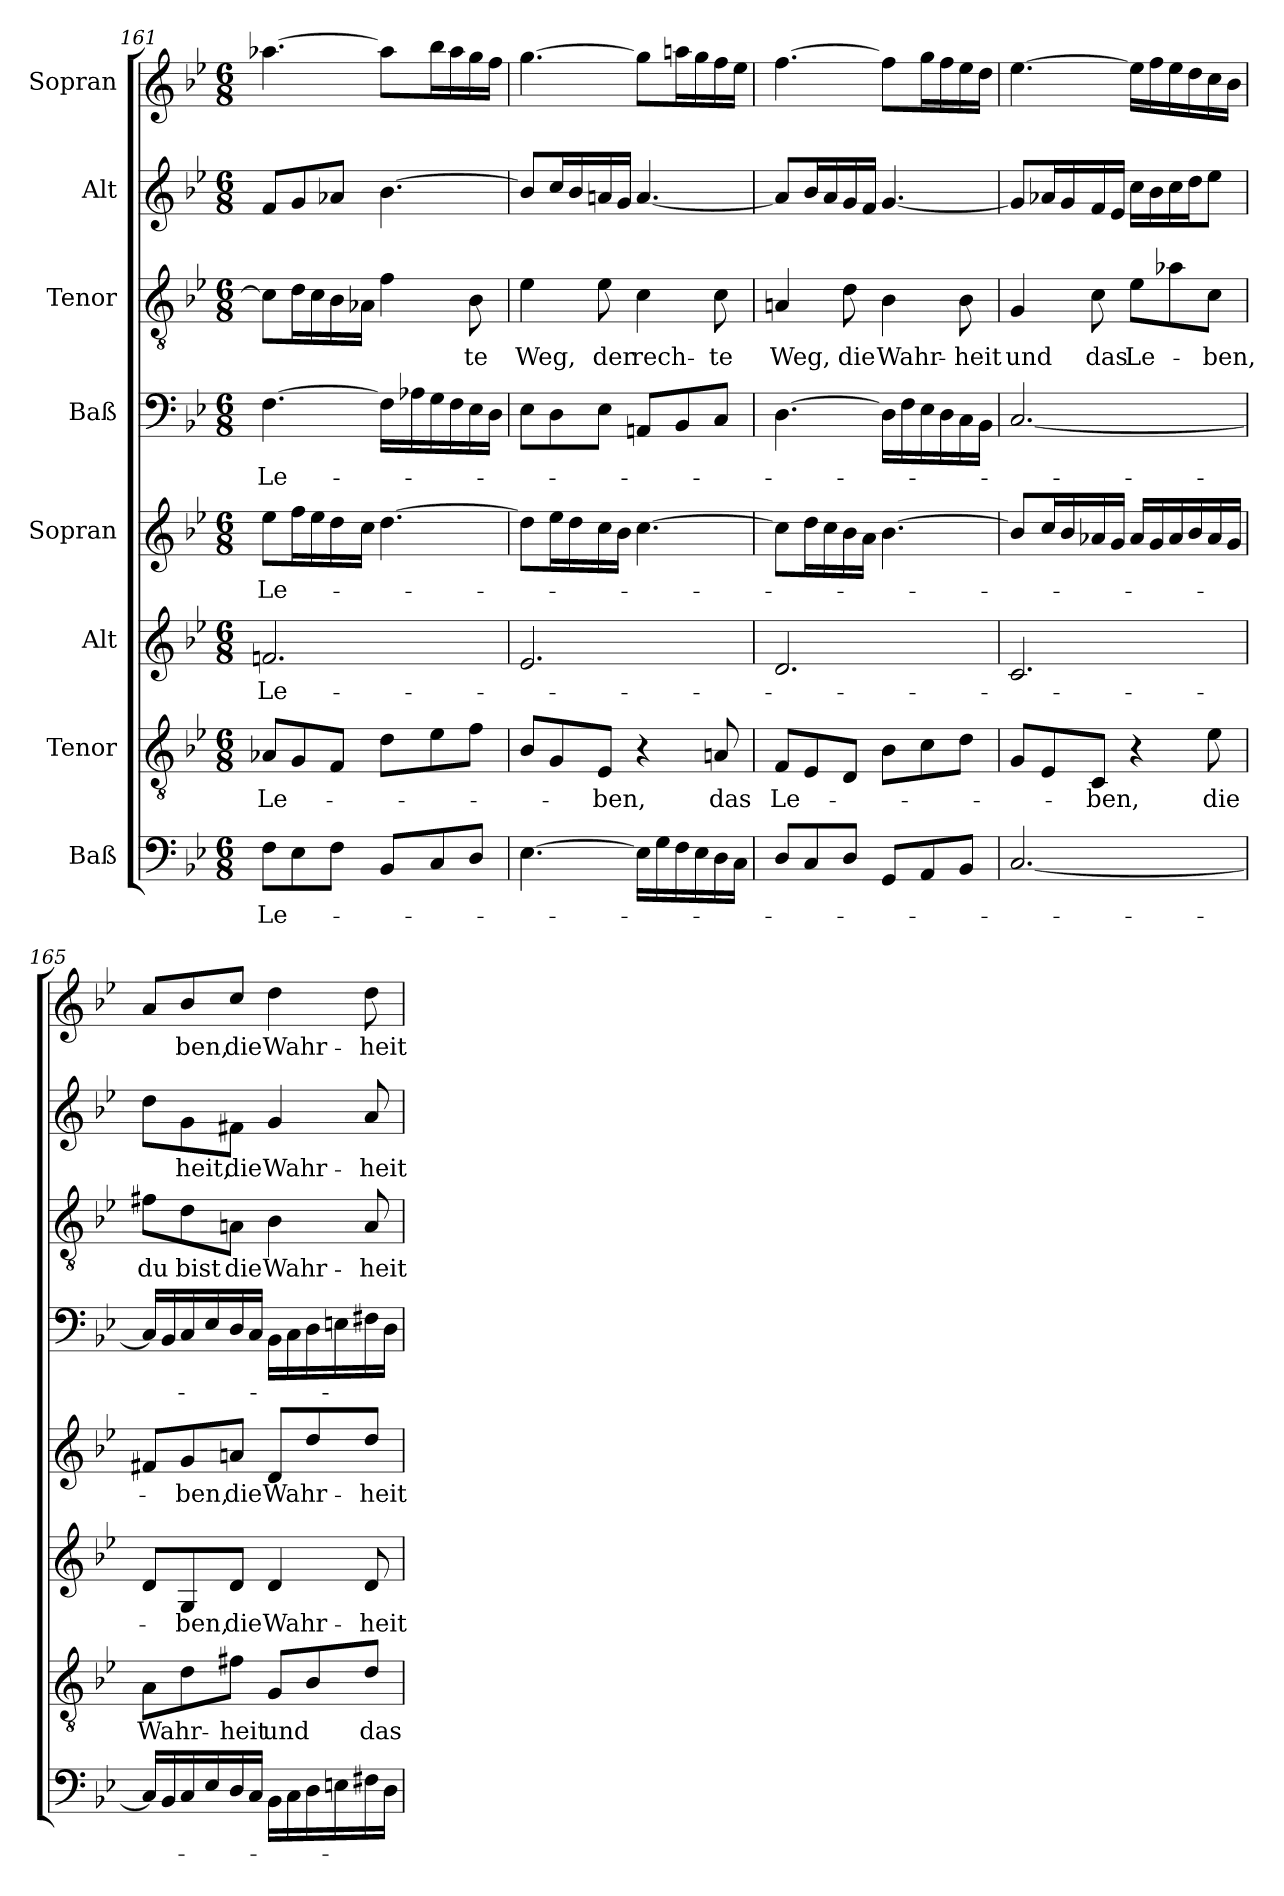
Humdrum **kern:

**kern	**text	**kern	**text	**kern	**text	**kern	**text	**kern	**text	**kern	**text	**kern	**text	**kern	**text
*part8	*part8	*part7	*part7	*part6	*part6	*part5	*part5	*part4	*part4	*part3	*part3	*part2	*part2	*part1	*part1
*staff8	*staff8	*staff7	*staff7	*staff6	*staff6	*staff5	*staff5	*staff4	*staff4	*staff3	*staff3	*staff2	*staff2	*staff1	*staff1
*I"Baß	*	*I"Tenor	*	*I"Alt	*	*I"Sopran	*	*I"Baß	*	*I"Tenor	*	*I"Alt	*	*I"Sopran	*
*clefF4	*	*clefGv2	*	*clefG2	*	*clefG2	*	*clefF4	*	*clefGv2	*	*clefG2	*	*clefG2	*
*k[b-e-]	*	*k[b-e-]	*	*k[b-e-]	*	*k[b-e-]	*	*k[b-e-]	*	*k[b-e-]	*	*k[b-e-]	*	*k[b-e-]	*
*g:	*	*g:	*	*g:	*	*g:	*	*g:	*	*g:	*	*g:	*	*g:	*
*M6/8	*	*M6/8	*	*M6/8	*	*M6/8	*	*M6/8	*	*M6/8	*	*M6/8	*	*M6/8	*
=161	=161	=161	=161	=161	=161	=161	=161	=161	=161	=161	=161	=161	=161	=161	=161
!	!LO:LY:b	!	!LO:LY:b	!	!LO:LY:b	!	!LO:LY:b	!	!LO:LY:b	!	!	!	!	!	!
8F\L	Le-	8A-X/L	Le-	2.fn/	Le-	8ee-\L	Le-	[4.F\	Le-	8c\L]	.	8f/L	.	[4.aa-X\	.
8E-\	.	8G/	.	.	.	16ff\L	.	.	.	16d\L	.	8g/	.	.	.
.	.	.	.	.	.	16ee-\	.	.	.	16c\	.	.	.	.	.
8F\J	.	8F/J	.	.	.	16dd\	.	.	.	16B-\	.	8a-X/J	.	.	.
.	.	.	.	.	.	16cc\JJ	.	.	.	16A-X\JJ	.	.	.	.	.
8BB-/L	.	8d\L	.	.	.	[4.dd\	.	16F\LL]	.	4f\	.	[4.b-\	.	8aa-\L]	.
.	.	.	.	.	.	.	.	16A-X\	.	.	.	.	.	.	.
8C/	.	8e-\	.	.	.	.	.	16G\	.	.	.	.	.	16bb-\L	.
.	.	.	.	.	.	.	.	16F\	.	.	.	.	.	16aa-\	.
!	!	!	!	!	!	!	!	!	!	!	!LO:LY:b	!	!	!	!
8D/J	.	8f\J	.	.	.	.	.	16E-\	.	8B-\	-te	.	.	16gg\	.
.	.	.	.	.	.	.	.	16D\JJ	.	.	.	.	.	16ff\JJ	.
=162	=162	=162	=162	=162	=162	=162	=162	=162	=162	=162	=162	=162	=162	=162	=162
!	!	!	!	!	!	!	!	!	!	!	!LO:LY:b	!	!	!	!
[4.E-\	.	8B-/L	.	2.e-/	.	8dd\L]	.	8E-\L	.	4e-\	Weg,	8b-/L]	.	[4.gg\	.
.	.	8G/	.	.	.	16ee-\L	.	8D\	.	.	.	16cc/L	.	.	.
.	.	.	.	.	.	16dd\	.	.	.	.	.	16b-/	.	.	.
!	!	!	!LO:LY:b	!	!	!	!	!	!	!	!LO:LY:b	!	!	!	!
.	.	8E-/J	-ben,	.	.	16cc\	.	8E-\J	.	8e-\	der	16an/	.	.	.
.	.	.	.	.	.	16b-\JJ	.	.	.	.	.	16g/JJ	.	.	.
!	!	!	!	!	!	!	!	!	!	!	!LO:LY:b	!	!	!	!
16E-\LL]	.	4r	.	.	.	[4.cc\	.	8AAn/L	.	4c\	rech-	[4.a/	.	8gg\L]	.
16G\	.	.	.	.	.	.	.	.	.	.	.	.	.	.	.
16F\	.	.	.	.	.	.	.	8BB-/	.	.	.	.	.	16aan\L	.
16E-\	.	.	.	.	.	.	.	.	.	.	.	.	.	16gg\	.
!	!	!	!LO:LY:b	!	!	!	!	!	!	!	!LO:LY:b	!	!	!	!
16D\	.	8An/	das	.	.	.	.	8C/J	.	8c\	-te	.	.	16ff\	.
16C\JJ	.	.	.	.	.	.	.	.	.	.	.	.	.	16ee-\JJ	.
=163	=163	=163	=163	=163	=163	=163	=163	=163	=163	=163	=163	=163	=163	=163	=163
!	!	!	!LO:LY:b	!	!	!	!	!	!	!	!LO:LY:b	!	!	!	!
8D/L	.	8F/L	Le-	2.d/	.	8cc\L]	.	[4.D\	.	4An/	Weg,	8a/L]	.	[4.ff\	.
8C/	.	8E-/	.	.	.	16dd\L	.	.	.	.	.	16b-/L	.	.	.
.	.	.	.	.	.	16cc\	.	.	.	.	.	16a/	.	.	.
!	!	!	!	!	!	!	!	!	!	!	!LO:LY:b	!	!	!	!
8D/J	.	8D/J	.	.	.	16b-\	.	.	.	8d\	die	16g/	.	.	.
.	.	.	.	.	.	16a\JJ	.	.	.	.	.	16f/JJ	.	.	.
!	!	!	!	!	!	!	!	!	!	!	!LO:LY:b	!	!	!	!
8GG/L	.	8B-\L	.	.	.	[4.b-\	.	16D\LL]	.	4B-\	Wahr-	[4.g/	.	8ff\L]	.
.	.	.	.	.	.	.	.	16F\	.	.	.	.	.	.	.
8AA/	.	8c\	.	.	.	.	.	16E-\	.	.	.	.	.	16gg\L	.
.	.	.	.	.	.	.	.	16D\	.	.	.	.	.	16ff\	.
!	!	!	!	!	!	!	!	!	!	!	!LO:LY:b	!	!	!	!
8BB-/J	.	8d\J	.	.	.	.	.	16C\	.	8B-\	-heit	.	.	16ee-\	.
.	.	.	.	.	.	.	.	16BB-\JJ	.	.	.	.	.	16dd\JJ	.
!!LO:PB:g=z
=164	=164	=164	=164	=164	=164	=164	=164	=164	=164	=164	=164	=164	=164	=164	=164
!	!	!	!	!	!	!	!	!	!	!	!LO:LY:b	!	!	!	!
[2.C/	.	8G/L	.	2.c/	.	8b-/L]	.	[2.C/	.	4G/	und	8g/L]	.	[4.ee-\	.
.	.	8E-/	.	.	.	16cc/L	.	.	.	.	.	16a-X/L	.	.	.
.	.	.	.	.	.	16b-/	.	.	.	.	.	16g/	.	.	.
!	!	!	!LO:LY:b	!	!	!	!	!	!	!	!LO:LY:b	!	!	!	!
.	.	8C/J	-ben,	.	.	16a-X/	.	.	.	8c\	das	16f/	.	.	.
.	.	.	.	.	.	16g/JJ	.	.	.	.	.	16e-/JJ	.	.	.
!	!	!	!	!	!	!	!	!	!	!	!LO:LY:b	!	!	!	!
.	.	4r	.	.	.	16a-/LL	.	.	.	8e-\L	Le-	16cc\LL	.	16ee-\LL]	.
.	.	.	.	.	.	16g/	.	.	.	.	.	16b-\	.	16ff\	.
.	.	.	.	.	.	16a-/	.	.	.	8a-X\	.	16cc\	.	16ee-\	.
.	.	.	.	.	.	16b-/	.	.	.	.	.	16dd\J	.	16dd\	.
!	!	!	!LO:LY:b	!	!	!	!	!	!	!	!LO:LY:b	!	!	!	!
.	.	8e-\	die	.	.	16a-/	.	.	.	8c\J	-ben,	8ee-\J	.	16cc\	.
.	.	.	.	.	.	16g/JJ	.	.	.	.	.	.	.	16b-\JJ	.
=165	=165	=165	=165	=165	=165	=165	=165	=165	=165	=165	=165	=165	=165	=165	=165
!	!	!	!LO:LY:b	!	!	!	!	!	!	!	!LO:LY:b	!	!	!	!
16C/LL]	.	8A\L	Wahr-	8d/L	.	8f#X/L	.	16C/LL]	.	8f#X\L	du	8dd\L	.	8a/L	.
16BB-/	.	.	.	.	.	.	.	16BB-/	.	.	.	.	.	.	.
!	!	!	!	!	!LO:LY:b	!	!LO:LY:b	!	!	!	!LO:LY:b	!	!LO:LY:b	!	!LO:LY:b
16C/	.	8d\	.	8G/	-ben,	8g/	-ben,	16C/	.	8d\	bist	8g\	-heit,	8b-/	-ben,
16E-/	.	.	.	.	.	.	.	16E-/	.	.	.	.	.	.	.
!	!	!	!LO:LY:b	!	!LO:LY:b	!	!LO:LY:b	!	!	!	!LO:LY:b	!	!LO:LY:b	!	!LO:LY:b
16D/	.	8f#X\J	-heit	8d/J	die	8an/J	die	16D/	.	8An\J	die	8f#X\J	die	8cc/J	die
16C/JJ	.	.	.	.	.	.	.	16C/JJ	.	.	.	.	.	.	.
!	!	!	!LO:LY:b	!	!LO:LY:b	!	!LO:LY:b	!	!	!	!LO:LY:b	!	!LO:LY:b	!	!LO:LY:b
16BB-\LL	.	8G/L	und	4d/	Wahr-	8d/L	Wahr-	16BB-\LL	.	4B-\	Wahr-	4g/	Wahr-	4dd\	Wahr-
16C\	.	.	.	.	.	.	.	16C\	.	.	.	.	.	.	.
16D\	.	8B-/	.	.	.	8dd/	.	16D\	.	.	.	.	.	.	.
16En\	.	.	.	.	.	.	.	16En\	.	.	.	.	.	.	.
!	!	!	!LO:LY:b	!	!LO:LY:b	!	!LO:LY:b	!	!	!	!LO:LY:b	!	!LO:LY:b	!	!LO:LY:b
16F#X\	.	8d/J	das	8d/	-heit	8dd/J	-heit	16F#X\	.	8A/	-heit	8a/	-heit	8dd\	-heit
16D\JJ	.	.	.	.	.	.	.	16D\JJ	.	.	.	.	.	.	.
=	=	=	=	=	=	=	=	=	=	=	=	=	=	=	=
*-	*-	*-	*-	*-	*-	*-	*-	*-	*-	*-	*-	*-	*-	*-	*-
